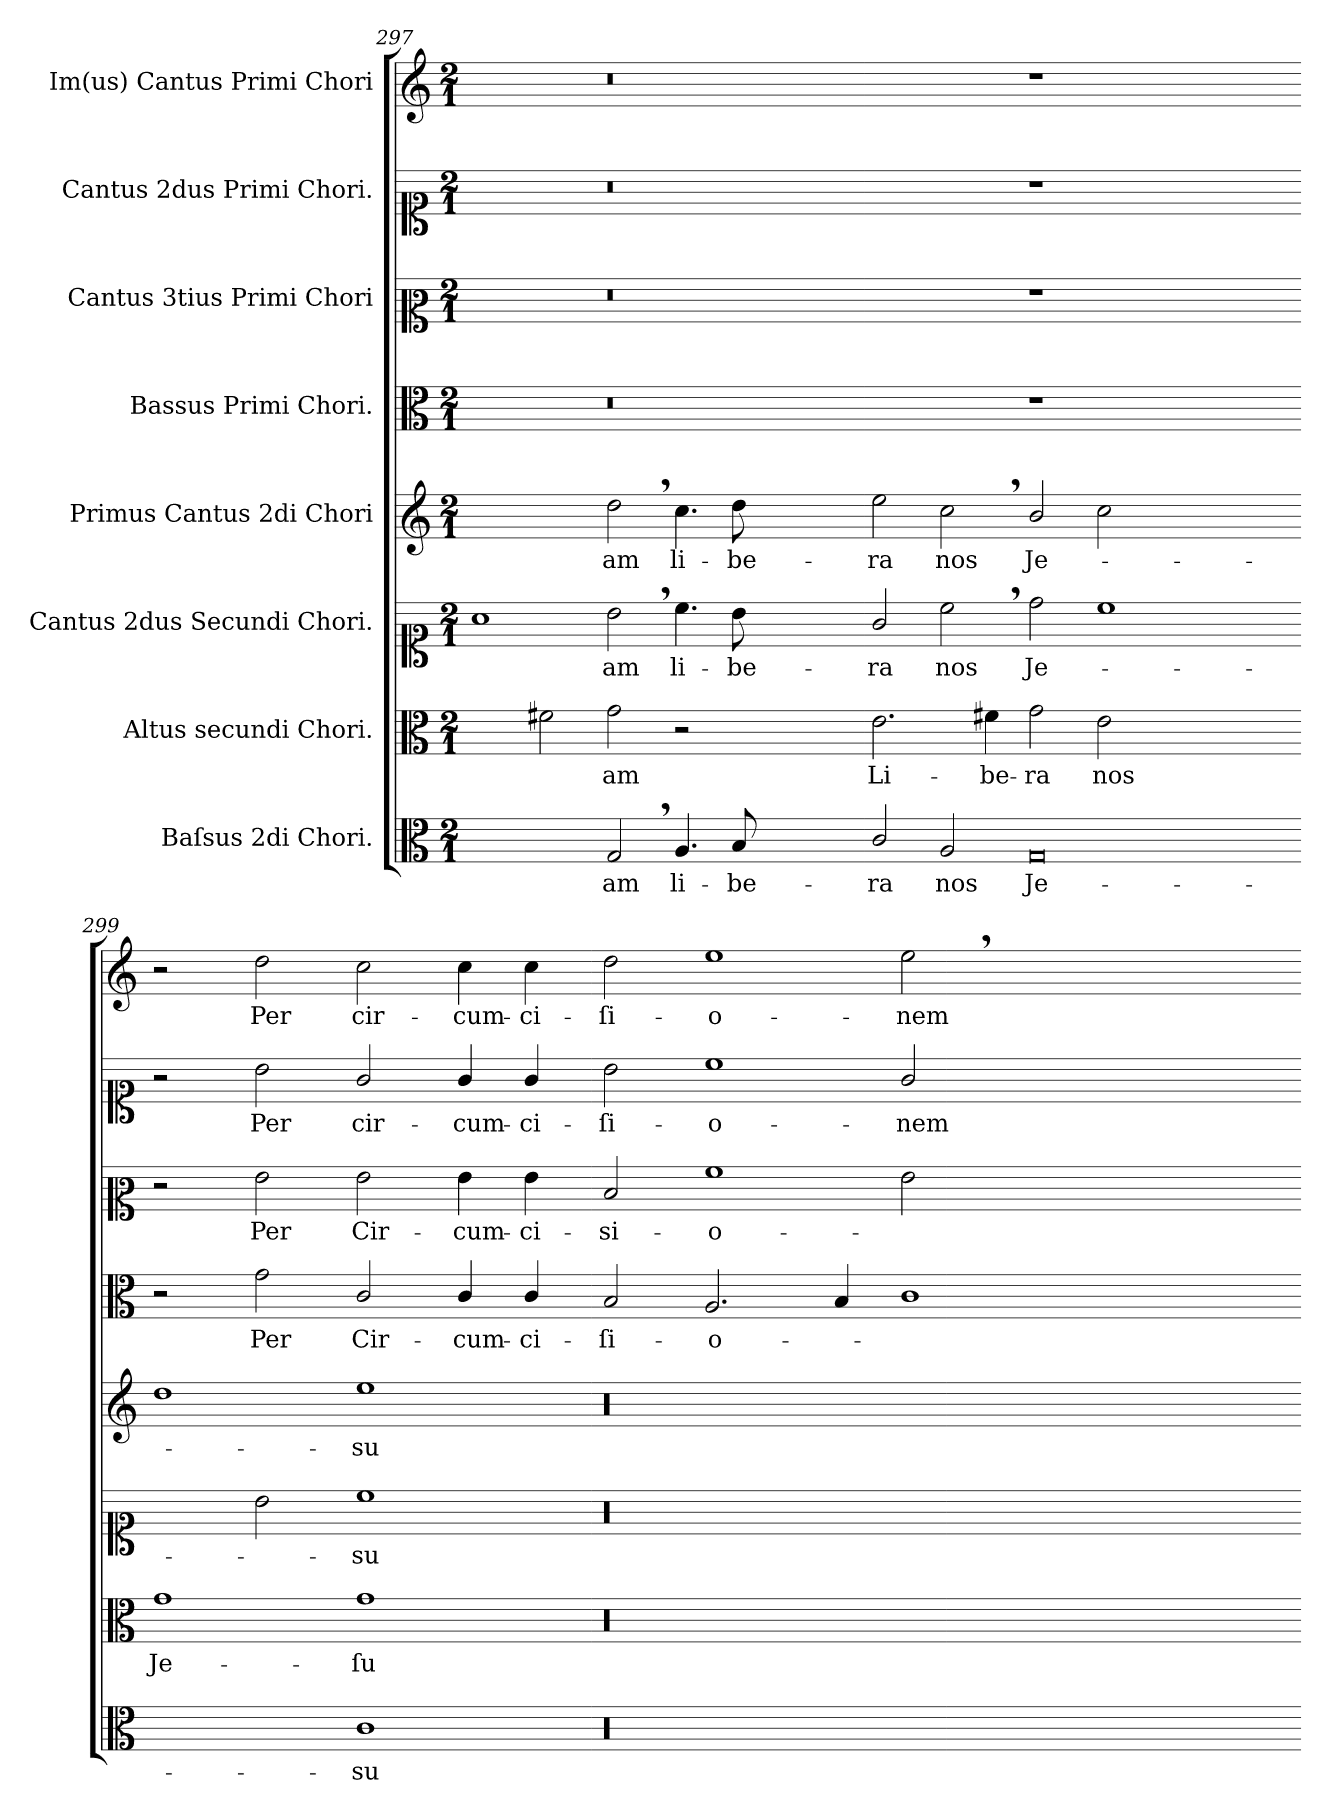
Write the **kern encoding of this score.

**kern	**text	**kern	**text	**kern	**text	**kern	**text	**kern	**text	**kern	**text	**kern	**text	**kern	**text
*part8	*part8	*part7	*part7	*part6	*part6	*part5	*part5	*part4	*part4	*part3	*part3	*part2	*part2	*part1	*part1
*staff8	*staff8	*staff7	*staff7	*staff6	*staff6	*staff5	*staff5	*staff4	*staff4	*staff3	*staff3	*staff2	*staff2	*staff1	*staff1
*I"Baſsus 2di Chori.	*	*I"Altus secundi Chori.	*	*I"Cantus 2dus Secundi Chori.	*	*I"Primus Cantus 2di Chori	*	*I"Bassus Primi Chori.	*	*I"Cantus 3tius Primi Chori	*	*I"Cantus 2dus Primi Chori.	*	*I"Im(us) Cantus Primi Chori	*
*clefC3	*	*clefC3	*	*clefC1	*	*clefG2	*	*clefC3	*	*clefC2	*	*clefC1	*	*clefG2	*
*k[]	*	*k[]	*	*k[]	*	*k[]	*	*k[]	*	*k[]	*	*k[]	*	*k[]	*
*M2/1	*	*M2/1	*	*M2/1	*	*M2/1	*	*M2/1	*	*M2/1	*	*M2/1	*	*M2/1	*
=297	=297	=297	=297	=297	=297	=297	=297	=297	=297	=297	=297	=297	=297	=297	=297
1ryy	.	2ryy	.	1a	.	1ryy	.	1ryy	.	1ryy	.	1ryy	.	1ryy	.
.	.	2f#X\	.	.	.	.	.	.	.	.	.	.	.	.	.
2G,</	-am	2g\	-am	2b,<\	-am	2dd,<\	-am	0r	.	0r	.	0r	.	0r	.
4.A/	li-	2r	.	4.cc\	li-	4.cc\	li-	.	.	.	.	.	.	.	.
8B/	-be-	.	.	8b\	-be-	8dd\	-be-	.	.	.	.	.	.	.	.
1ryy	.	1ryy	.	1ryy	.	1ryy	.	.	.	.	.	.	.	.	.
=298-	=298-	=298-	=298-	=298-	=298-	=298-	=298-	=298-	=298-	=298-	=298-	=298-	=298-	=298-	=298-
2c/	-ra	2.e\	Li-	2g/	-ra	2ee\	-ra	1ryy	.	1ryy	.	1ryy	.	1ryy	.
2A/	nos	.	.	2cc,<\	nos	2cc,<\	nos	.	.	.	.	.	.	.	.
.	.	4f#X\	-be-	.	.	.	.	.	.	.	.	.	.	.	.
0G	Je-	2g\	-ra	2dd\	Je-	2b/	Je-	1r	.	1r	.	1r	.	1r	.
.	.	2e\	nos	1cc\	.	2cc\	.	.	.	.	.	.	.	.	.
.	.	1ryy	.	.	.	1ryy	.	1ryy	.	1ryy	.	1ryy	.	1ryy	.
.	.	.	.	2ryy	.	.	.	.	.	.	.	.	.	.	.
=299-	=299-	=299-	=299-	=299-	=299-	=299-	=299-	=299-	=299-	=299-	=299-	=299-	=299-	=299-	=299-
1ryy	.	1g	Je-	2ryy	.	1dd	.	2r	.	2r	.	2r	.	2r	.
.	.	.	.	2b\	.	.	.	2g\	Per	2g\	Per	2b\	Per	2dd\	Per
1c	-su	1g	-ſu	1cc	-su	1ee	-su	2c/	Cir-	2g\	Cir-	2g/	cir-	2cc\	cir-
.	.	.	.	.	.	.	.	4c/	-cum-	4g\	-cum-	4g/	-cum-	4cc\	-cum-
.	.	.	.	.	.	.	.	4c/	-ci-	4g\	-ci-	4g/	-ci-	4cc\	-ci-
=300-	=300-	=300-	=300-	=300-	=300-	=300-	=300-	=300-	=300-	=300-	=300-	=300-	=300-	=300-	=300-
00r	.	00r	.	00r	.	00r	.	2B/	-ſi-	2d/	-si-	2b\	-ſi-	2dd\	-ſi-
.	.	.	.	.	.	.	.	2.A/	-o-	1a	-o-	1cc	-o-	1ee	-o-
.	.	.	.	.	.	.	.	4B/	.	.	.	.	.	.	.
.	.	.	.	.	.	.	.	1c\	.	2g\	.	2g/	-nem	2ee,<\	-nem
.	.	.	.	.	.	.	.	.	.	0ryy	.	0ryy	.	0ryy	.
.	.	.	.	.	.	.	.	1.ryy	.	.	.	.	.	.	.
=-	=-	=-	=-	=-	=-	=-	=-	=-	=-	=-	=-	=-	=-	=-	=-
*-	*-	*-	*-	*-	*-	*-	*-	*-	*-	*-	*-	*-	*-	*-	*-
